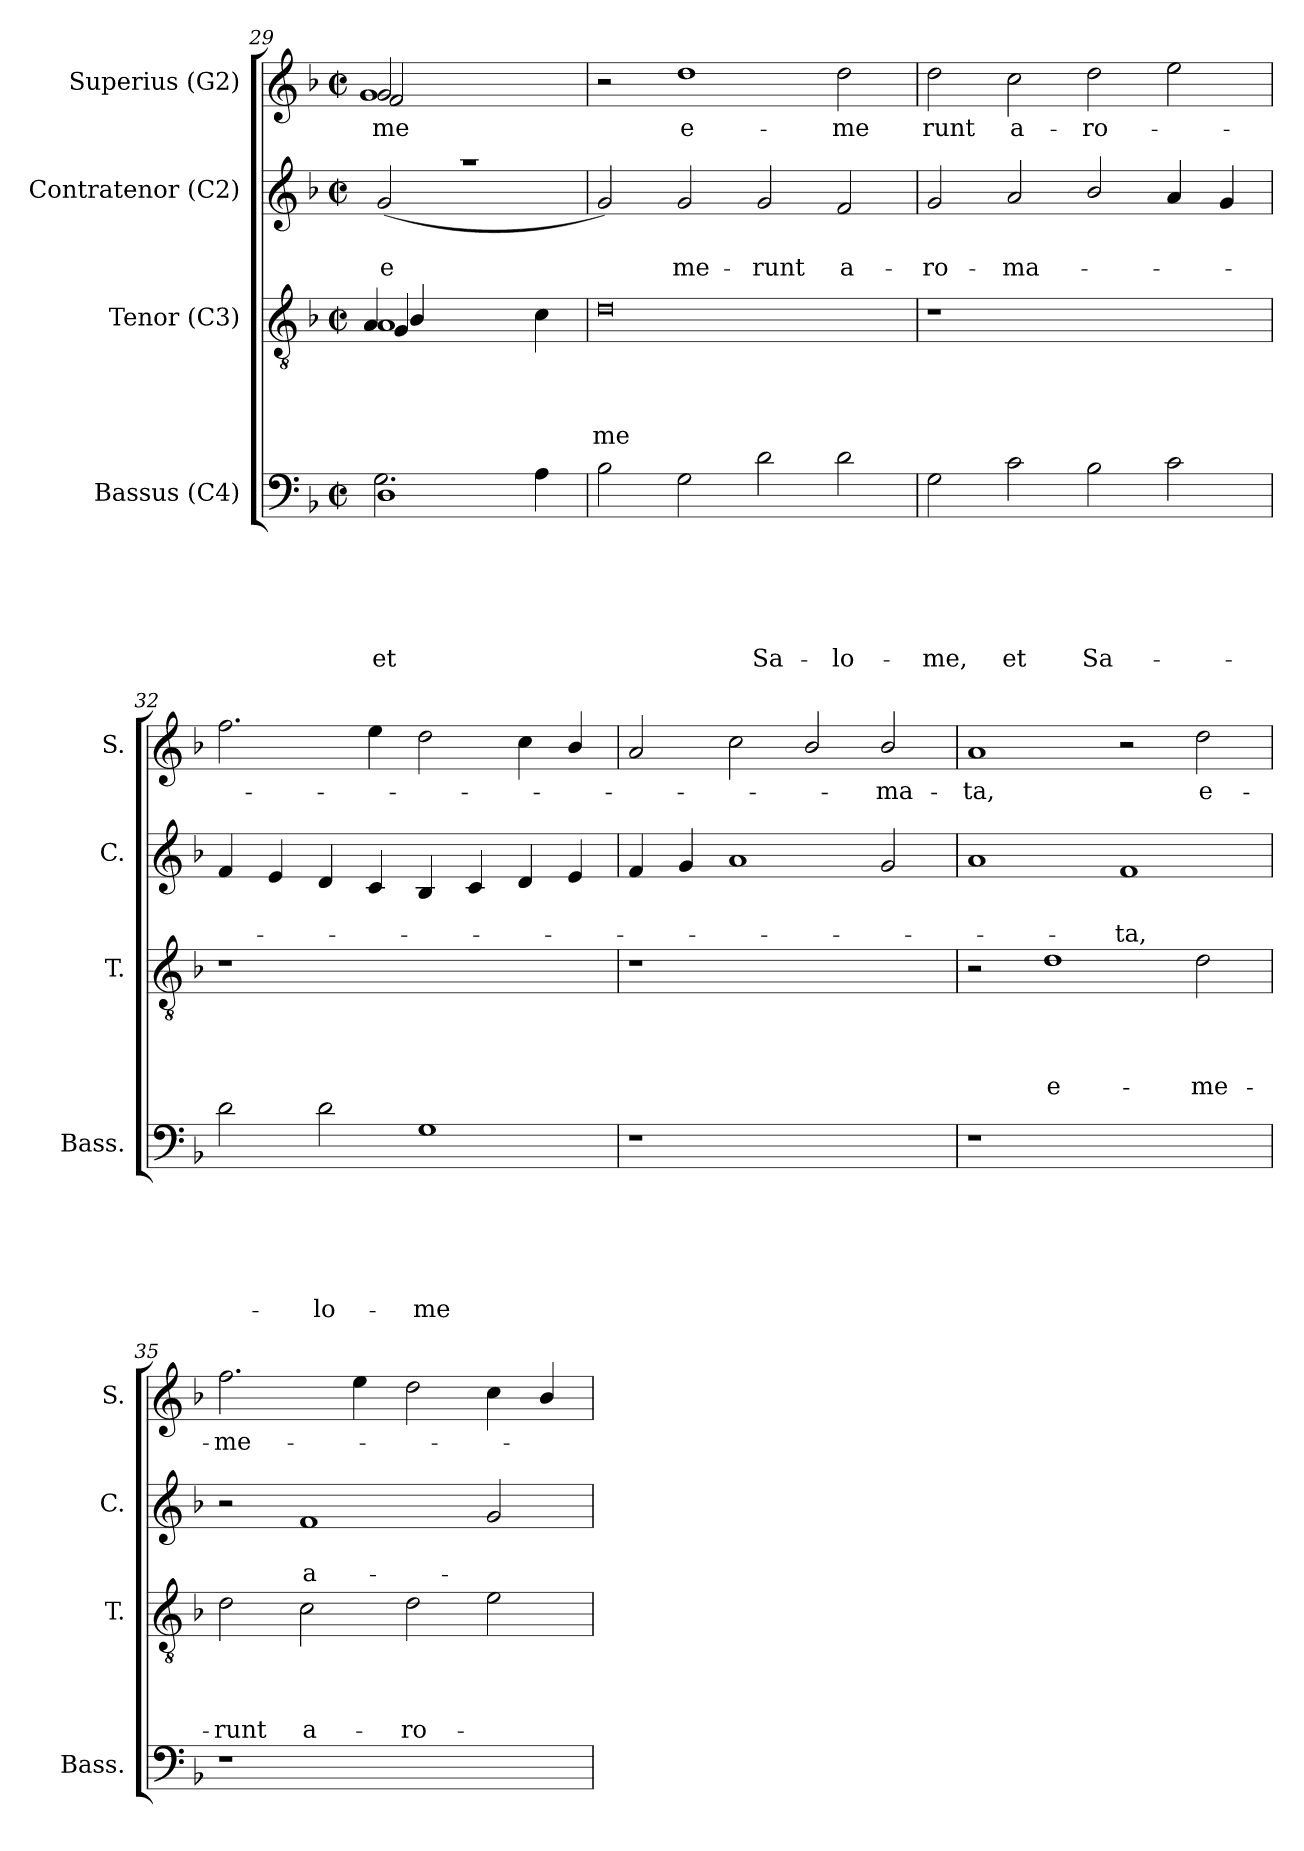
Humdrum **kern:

**kern	**text	**text	**text	**text	**text	**text	**kern	**text	**text	**text	**text	**kern	**text	**text	**kern	**text
*part4	*part4	*part4	*part4	*part4	*part4	*part4	*part3	*part3	*part3	*part3	*part3	*part2	*part2	*part2	*part1	*part1
*staff4	*staff4	*staff4	*staff4	*staff4	*staff4	*staff4	*staff3	*staff3	*staff3	*staff3	*staff3	*staff2	*staff2	*staff2	*staff1	*staff1
*I"Bassus (C4)	*	*	*	*	*	*	*I"Tenor (C3)	*	*	*	*	*I"Contratenor (C2)	*	*	*I"Superius (G2)	*
*I'Bass.	*	*	*	*	*	*	*I'T.	*	*	*	*	*I'C.	*	*	*I'S.	*
!!LO:LB:g=z
*clefF4	*	*	*	*	*	*	*clefGv2	*	*	*	*	*clefG2	*	*	*clefG2	*
*k[b-]	*	*	*	*	*	*	*k[b-]	*	*	*	*	*k[b-]	*	*	*k[b-]	*
*F:	*	*	*	*	*	*	*F:	*	*	*	*	*F:	*	*	*F:	*
*M2/2	*	*	*	*	*	*	*M2/2	*	*	*	*	*M2/2	*	*	*M2/2	*
*met(c|)	*	*	*	*	*	*	*met(c|)	*	*	*	*	*met(c|)	*	*	*met(c|)	*
=29	=29	=29	=29	=29	=29	=29	=29	=29	=29	=29	=29	=29	=29	=29	=29	=29
!	!	!	!	!	!	!	!	!	!	!	!	!LO:TX:b:t=.	!	!	!	!
!	!	!	!	!	!	!LO:LY:b	!	!	!	!	!	!	!	!	!	!
*^	*	*	*	*	*	*	*	*	*	*	*	*	*	*	*	*
!	!	!	!	!	!	!	!LO:LY:b	!	!	!	!	!	!	!	!LO:LY:b:rj	!	!LO:LY:b
*	*	*	*	*	*	*	*	*^	*	*	*	*	*^	*	*	*^	*
*	*	*	*	*	*	*	*	*	*^	*	*	*	*	*	*	*	*	*	*^	*
*	*	*	*	*	*	*	*	*	*	*^	*	*	*	*	*	*	*	*	*	*	*	*
!	!	!	!	!	!	!	!	!	!	!	!	!	!	!	!	!	!	!	!	!	!	!	!LO:LY:b
1D	2.G\	.	.	.	.	.	et	1A	4G/	4A/	4B-/	.	.	.	.	1raa	(<2g/	.	e-	2g/	2f/	1g	-me
.	.	.	.	.	.	.	.	.	2.ryy	2.ryy	2ryy	.	.	.	.	.	.	.	.	.	.	.	.
.	.	.	.	.	.	.	.	.	.	.	.	.	.	.	.	.	2ryy	.	.	2ryy	2ryy	.	.
.	4A\	.	.	.	.	.	.	.	.	.	4c\	.	.	.	.	.	.	.	.	.	.	.	.
*	*	*	*	*	*	*	*	*	*	*	*	*	*	*	*	*v	*v	*	*	*	*	*	*
*	*	*	*	*	*	*	*	*	*	*	*	*	*	*	*	*	*	*	*v	*v	*v	*
=30	=30	=30	=30	=30	=30	=30	=30	=30	=30	=30	=30	=30	=30	=30	=30	=30	=30	=30	=30	=30
!	!	!	!	!	!	!	!	!	!	!	!	!	!	!	!LO:LY:b:rj	!	!	!	!	!
*v	*v	*	*	*	*	*	*	*	*	*	*	*	*	*	*	*	*	*	*	*
*	*	*	*	*	*	*	*v	*v	*v	*v	*	*	*	*	*	*	*	*	*
2B-\	.	.	.	.	.	.	0d	.	.	.	-me	2g/)	.	.	2r	.
!	!	!	!	!	!	!	!	!	!	!	!	!	!	!LO:LY:b	!	!LO:LY:b:rj
2G\	.	.	.	.	.	.	.	.	.	.	.	2g/	.	-me-	1dd	e-
!	!	!	!	!	!	!LO:LY:b	!	!	!	!	!	!	!	!LO:LY:b	!	!
2d\	.	.	.	.	.	Sa-	.	.	.	.	.	2g/	.	-runt	.	.
!	!	!	!	!	!	!LO:LY:b	!	!	!	!	!	!	!	!LO:LY:b	!	!LO:LY:b
2d\	.	.	.	.	.	-lo-	.	.	.	.	.	2f/	.	a-	2dd\	-me
=31	=31	=31	=31	=31	=31	=31	=31	=31	=31	=31	=31	=31	=31	=31	=31	=31
!	!	!	!	!	!	!LO:LY:b	!LO:N:vis=1	!	!	!	!	!	!	!LO:LY:b	!	!LO:LY:b
2G\	.	.	.	.	.	-me,	1r	.	.	.	.	2g/	.	-ro-	2dd\	runt
!	!	!	!	!	!	!LO:LY:b	!	!	!	!	!	!	!	!LO:LY:b	!	!LO:LY:b
2c\	.	.	.	.	.	et	.	.	.	.	.	2a/	.	-ma-	2cc\	a-
!	!	!	!	!	!	!LO:LY:b	!	!	!	!	!	!	!	!	!	!LO:LY:b
2B-\	.	.	.	.	.	Sa-	1ryy	.	.	.	.	2b-/	.	.	2dd\	-ro-
2c\	.	.	.	.	.	.	.	.	.	.	.	4a/	.	.	2ee\	.
.	.	.	.	.	.	.	.	.	.	.	.	4g/	.	.	.	.
=32	=32	=32	=32	=32	=32	=32	=32	=32	=32	=32	=32	=32	=32	=32	=32	=32
!	!	!	!	!	!	!	!LO:N:vis=1	!	!	!	!	!	!	!	!	!
2d\	.	.	.	.	.	.	1r	.	.	.	.	4f/	.	.	2.ff\	.
.	.	.	.	.	.	.	.	.	.	.	.	4e/	.	.	.	.
!	!	!	!	!	!	!LO:LY:b	!	!	!	!	!	!	!	!	!	!
2d\	.	.	.	.	.	-lo-	.	.	.	.	.	4d/	.	.	.	.
.	.	.	.	.	.	.	.	.	.	.	.	4c/	.	.	4ee\	.
!	!	!	!	!	!	!LO:LY:b	!	!	!	!	!	!	!	!	!	!
1G	.	.	.	.	.	-me	1ryy	.	.	.	.	4B-/	.	.	2dd\	.
.	.	.	.	.	.	.	.	.	.	.	.	4c/	.	.	.	.
.	.	.	.	.	.	.	.	.	.	.	.	4d/	.	.	4cc\	.
.	.	.	.	.	.	.	.	.	.	.	.	4e/	.	.	4b-/	.
!!LO:PB:g=z
=33	=33	=33	=33	=33	=33	=33	=33	=33	=33	=33	=33	=33	=33	=33	=33	=33
!LO:N:vis=1	!	!	!	!	!	!	!LO:N:vis=1	!	!	!	!	!	!	!	!	!
1r	.	.	.	.	.	.	1r	.	.	.	.	4f/	.	.	2a/	.
.	.	.	.	.	.	.	.	.	.	.	.	4g/	.	.	.	.
.	.	.	.	.	.	.	.	.	.	.	.	1a	.	.	2cc\	.
1ryy	.	.	.	.	.	.	1ryy	.	.	.	.	.	.	.	2b-/	.
!	!	!	!	!	!	!	!	!	!	!	!	!	!	!	!	!LO:LY:b
.	.	.	.	.	.	.	.	.	.	.	.	2g/	.	.	2b-/	-ma-
=34	=34	=34	=34	=34	=34	=34	=34	=34	=34	=34	=34	=34	=34	=34	=34	=34
!LO:N:vis=1	!	!	!	!	!	!	!	!	!	!	!	!	!	!	!	!LO:LY:b
1r	.	.	.	.	.	.	2r	.	.	.	.	1a	.	.	1a	-ta,
!	!	!	!	!	!	!	!	!	!	!	!LO:LY:b:rj	!	!	!	!	!
.	.	.	.	.	.	.	1d	.	.	.	e-	.	.	.	.	.
!	!	!	!	!	!	!	!	!	!	!	!	!	!	!LO:LY:b	!	!
1ryy	.	.	.	.	.	.	.	.	.	.	.	1f	.	-ta,	2r	.
!	!	!	!	!	!	!	!	!	!	!	!LO:LY:b	!	!	!	!	!LO:LY:b
.	.	.	.	.	.	.	2d\	.	.	.	-me-	.	.	.	2dd\	e-
=35	=35	=35	=35	=35	=35	=35	=35	=35	=35	=35	=35	=35	=35	=35	=35	=35
!LO:N:vis=1	!	!	!	!	!	!	!	!	!	!	!LO:LY:b	!	!	!	!	!LO:LY:b
1r	.	.	.	.	.	.	2d\	.	.	.	-runt	2r	.	.	2.ff\	-me-
!	!	!	!	!	!	!	!	!	!	!	!LO:LY:b	!	!	!LO:LY:b:rj	!	!
.	.	.	.	.	.	.	2c\	.	.	.	a-	1f	.	a-	.	.
.	.	.	.	.	.	.	.	.	.	.	.	.	.	.	4ee\	.
!	!	!	!	!	!	!	!	!	!	!	!LO:LY:b	!	!	!	!	!
1ryy	.	.	.	.	.	.	2d\	.	.	.	-ro-	.	.	.	2dd\	.
.	.	.	.	.	.	.	2e\	.	.	.	.	2g/	.	.	4cc\	.
.	.	.	.	.	.	.	.	.	.	.	.	.	.	.	4b-/	.
=	=	=	=	=	=	=	=	=	=	=	=	=	=	=	=	=
*-	*-	*-	*-	*-	*-	*-	*-	*-	*-	*-	*-	*-	*-	*-	*-	*-
